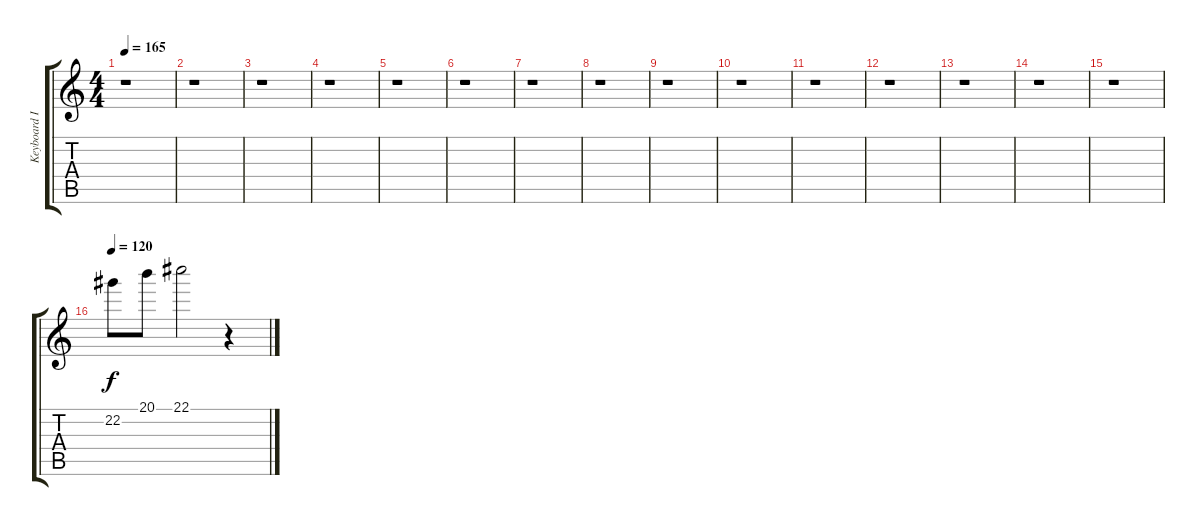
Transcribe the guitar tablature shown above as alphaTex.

\track ("Keyboard II" "Keyboard I") {instrument contrabass}
\staff {score tabs}
\tuning (Eb4 Bb3 Gb3 Db3 Ab2 Eb2) {hide}
\ts (4 4)
\tempo 165
\tempo 120
\tempo 165
\clef g2
\ks c
r.1{dy f instrument contrabass} |
r.1 |
r.1 |
r.1 |
r.1 |
r.1 |
r.1 |
r.1 |
r.1 |
r.1 |
r.1 |
r.1 |
r.1 |
r.1 |
r.1 |
\tempo 120
22.2.8{volume 16 balance 8} 20.1.8 22.1.2 r.4
